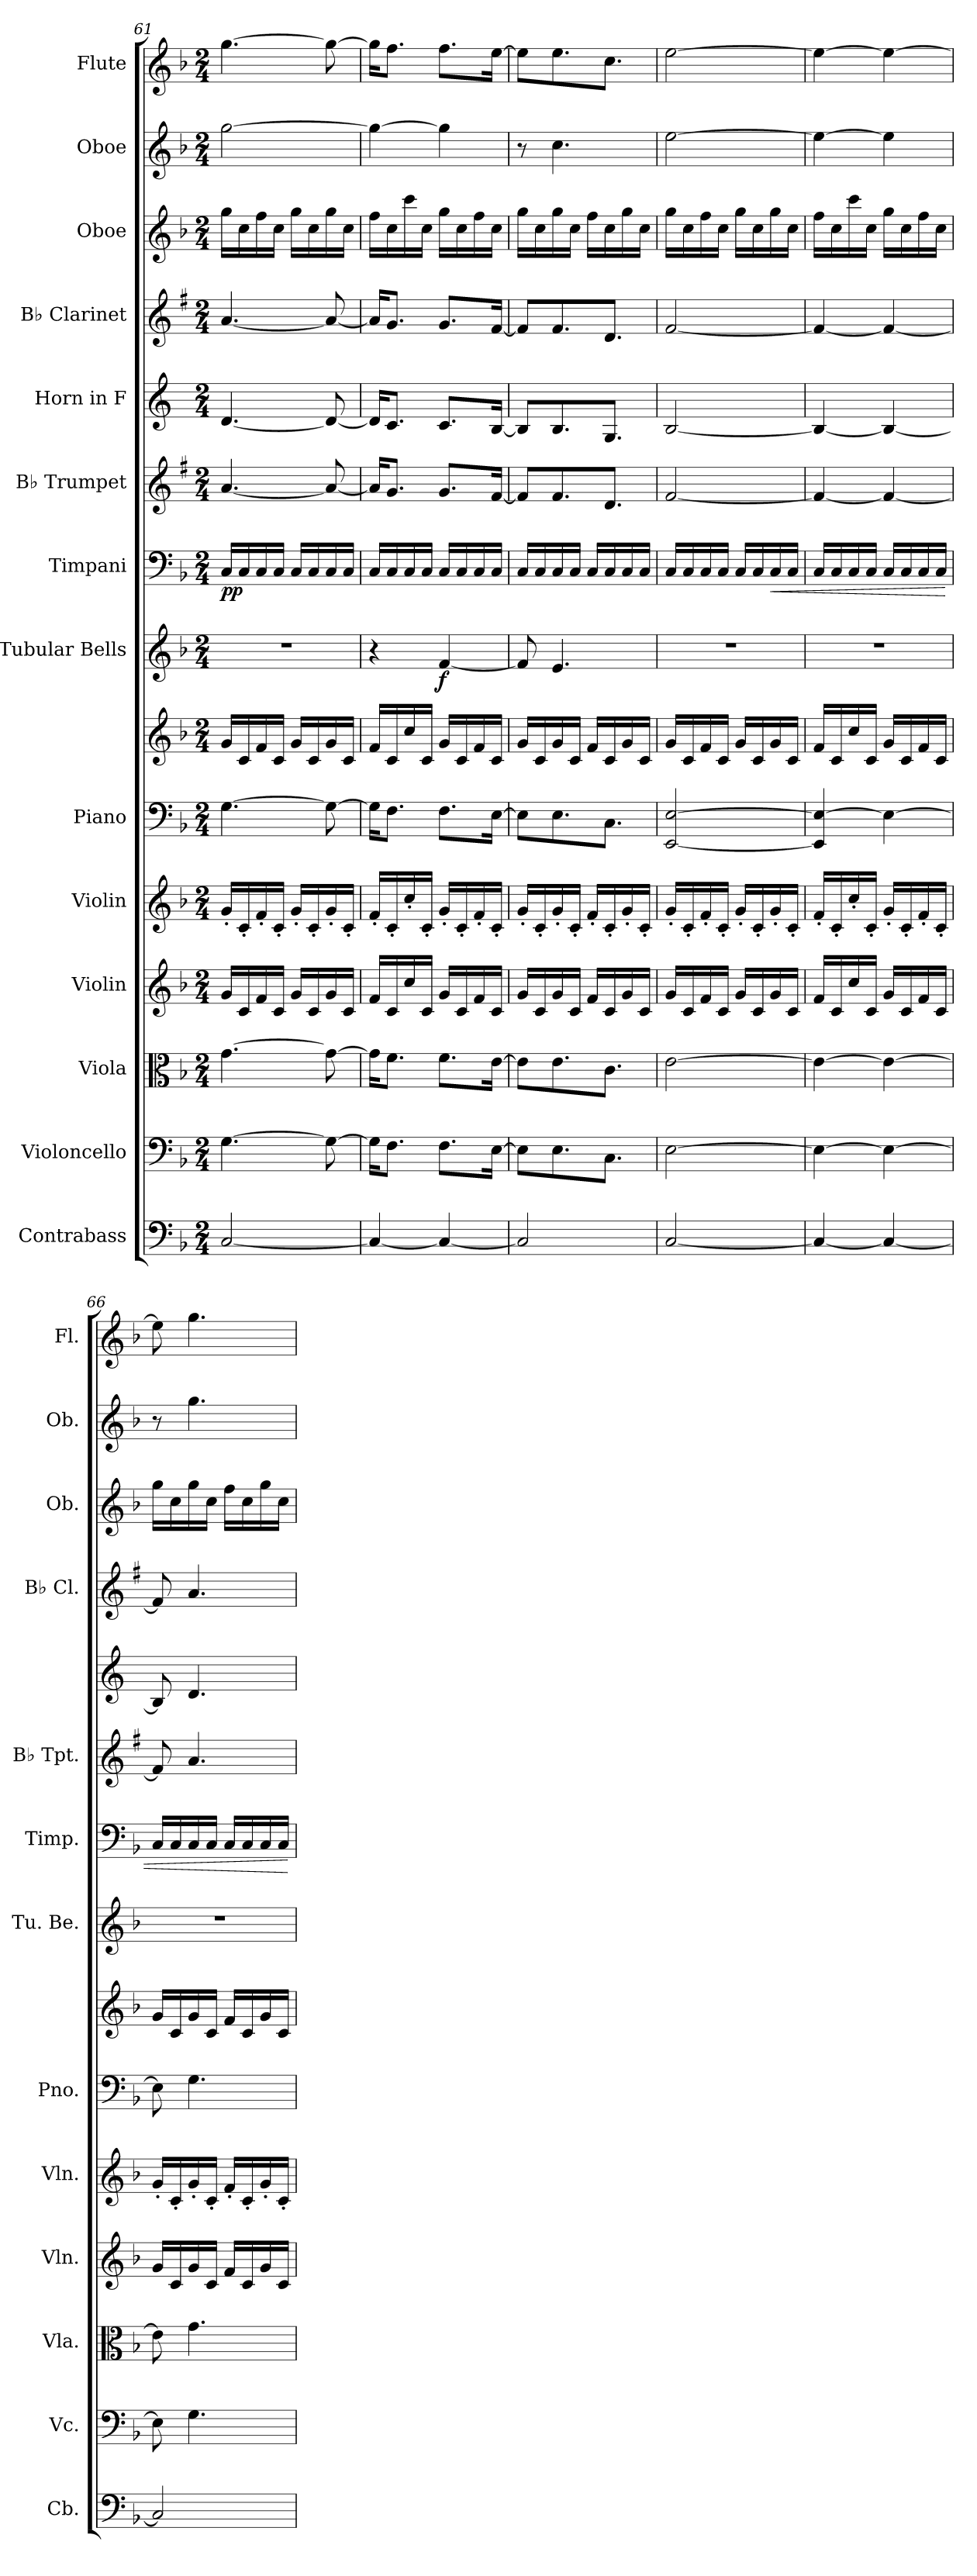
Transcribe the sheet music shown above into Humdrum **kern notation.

**kern	**kern	**kern	**kern	**kern	**kern	**kern	**kern	**dynam	**kern	**dynam	**kern	**kern	**kern	**kern	**kern	**kern
*part14	*part13	*part12	*part11	*part10	*part9	*part9	*part8	*part8	*part7	*part7	*part6	*part5	*part4	*part3	*part2	*part1
*staff15	*staff14	*staff13	*staff12	*staff11	*staff10	*staff9	*staff8	*staff8	*staff7	*staff7	*staff6	*staff5	*staff4	*staff3	*staff2	*staff1
*I"Contrabass	*I"Violoncello	*I"Viola	*I"Violin	*I"Violin	*I"Piano	*	*I"Tubular Bells	*	*I"Timpani	*	*I"B♭ Trumpet	*I"Horn in F	*I"B♭ Clarinet	*I"Oboe	*I"Oboe	*I"Flute
*I'Cb.	*I'Vc.	*I'Vla.	*I'Vln.	*I'Vln.	*I'Pno.	*	*I'Tu. Be.	*	*I'Timp.	*	*I'B♭ Tpt.	*	*I'B♭ Cl.	*I'Ob.	*I'Ob.	*I'Fl.
*clefF4	*clefF4	*clefC3	*clefG2	*clefG2	*clefF4	*clefG2	*clefG2	*	*clefF4	*	*clefG2	*clefG2	*clefG2	*clefG2	*clefG2	*clefG2
*ITrd7c12	*	*	*	*	*	*	*	*	*	*	*ITrd1c2	*ITrd4c7	*ITrd1c2	*	*	*
*k[b-]	*k[b-]	*k[b-]	*k[b-]	*k[b-]	*k[b-]	*k[b-]	*k[b-]	*	*k[b-]	*	*k[b-]	*k[b-]	*k[b-]	*k[b-]	*k[b-]	*k[b-]
*M2/4	*M2/4	*M2/4	*M2/4	*M2/4	*M2/4	*M2/4	*M2/4	*	*M2/4	*	*M2/4	*M2/4	*M2/4	*M2/4	*M2/4	*M2/4
=61	=61	=61	=61	=61	=61	=61	=61	=61	=61	=61	=61	=61	=61	=61	=61	=61
!	!	!	!	!	!	!	!	!	!	!LO:DY:b	!	!	!	!	!	!
!	!	!	!	!	!	!	!	!	!	!LO:DY:n=1:b	!	!	!	!	!	!
[2CC/	[4.G\	[4.g\	16g/LL	16g'/LL	[4.G\	16g/LL	2r	.	16C/LL	p p	[4.g/	[4.G/	[4.g/	16gg\LL	[2gg\	[4.gg\
.	.	.	16c/	16c'/	.	16c/	.	.	16C/	.	.	.	.	16cc\	.	.
.	.	.	16f/	16f'/	.	16f/	.	.	16C/	.	.	.	.	16ff\	.	.
.	.	.	16c/JJ	16c'/JJ	.	16c/JJ	.	.	16C/JJ	.	.	.	.	16cc\JJ	.	.
.	.	.	16g/LL	16g'/LL	.	16g/LL	.	.	16C/LL	.	.	.	.	16gg\LL	.	.
.	.	.	16c/	16c'/	.	16c/	.	.	16C/	.	.	.	.	16cc\	.	.
.	8G\_	8g\_	16g/	16g'/	8G\_	16g/	.	.	16C/	.	8g/_	8G/_	8g/_	16gg\	.	8gg\_
.	.	.	16c/JJ	16c'/JJ	.	16c/JJ	.	.	16C/JJ	.	.	.	.	16cc\JJ	.	.
=62	=62	=62	=62	=62	=62	=62	=62	=62	=62	=62	=62	=62	=62	=62	=62	=62
4CC/_	16G\KL]	16g\KL]	16f/LL	16f'/LL	16G\KL]	16f/LL	4r	.	16C/LL	.	16g/KL]	16G/KL]	16g/KL]	16ff\LL	4gg\_	16gg\KL]
.	8.F\J	8.f\J	16c/	16c'/	8.F\J	16c/	.	.	16C/	.	8.f/J	8.F/J	8.f/J	16cc\	.	8.ff\J
.	.	.	16cc/	16cc'/	.	16cc/	.	.	16C/	.	.	.	.	16ccc\	.	.
.	.	.	16c/JJ	16c'/JJ	.	16c/JJ	.	.	16C/JJ	.	.	.	.	16cc\JJ	.	.
!	!	!	!	!	!	!	!	!LO:DY:b	!	!	!	!	!	!	!	!
4CC/_	8.F\L	8.f\L	16g/LL	16g'/LL	8.F\L	16g/LL	[4f/	f	16C/LL	.	8.f/L	8.F/L	8.f/L	16gg\LL	4gg\]	8.ff\L
.	.	.	16c/	16c'/	.	16c/	.	.	16C/	.	.	.	.	16cc\	.	.
.	.	.	16f/	16f'/	.	16f/	.	.	16C/	.	.	.	.	16ff\	.	.
.	[16E\Jk	[16e\Jk	16c/JJ	16c'/JJ	[16E\Jk	16c/JJ	.	.	16C/JJ	.	[16e/Jk	[16E/Jk	[16e/Jk	16cc\JJ	.	[16ee\Jk
=63	=63	=63	=63	=63	=63	=63	=63	=63	=63	=63	=63	=63	=63	=63	=63	=63
2CC/]	8E\L]	8e\L]	16g/LL	16g'/LL	8E\L]	16g/LL	8f/]	.	16C/LL	.	8e/L]	8E/L]	8e/L]	16gg\LL	8r	8ee\L]
.	.	.	16c/	16c'/	.	16c/	.	.	16C/	.	.	.	.	16cc\	.	.
.	8.E\	8.e\	16g/	16g'/	8.E\	16g/	4.e/	.	16C/	.	8.e/	8.E/	8.e/	16gg\	4.cc\	8.ee\
.	.	.	16c/JJ	16c'/JJ	.	16c/JJ	.	.	16C/JJ	.	.	.	.	16cc\JJ	.	.
.	.	.	16f/LL	16f'/LL	.	16f/LL	.	.	16C/LL	.	.	.	.	16ff\LL	.	.
.	8.C\J	8.c\J	16c/	16c'/	8.C\J	16c/	.	.	16C/	.	8.c/J	8.C/J	8.c/J	16cc\	.	8.cc\J
.	.	.	16g/	16g'/	.	16g/	.	.	16C/	.	.	.	.	16gg\	.	.
.	.	.	16c/JJ	16c'/JJ	.	16c/JJ	.	.	16C/JJ	.	.	.	.	16cc\JJ	.	.
!!LO:PB:g=z
=64	=64	=64	=64	=64	=64	=64	=64	=64	=64	=64	=64	=64	=64	=64	=64	=64
[2CC/	[2E\	[2e\	16g/LL	16g'/LL	[2EE/ [2E/	16g/LL	2r	.	16C/LL	.	[2e/	[2E/	[2e/	16gg\LL	[2ee\	[2ee\
.	.	.	16c/	16c'/	.	16c/	.	.	16C/	.	.	.	.	16cc\	.	.
.	.	.	16f/	16f'/	.	16f/	.	.	16C/	.	.	.	.	16ff\	.	.
.	.	.	16c/JJ	16c'/JJ	.	16c/JJ	.	.	16C/JJ	.	.	.	.	16cc\JJ	.	.
.	.	.	16g/LL	16g'/LL	.	16g/LL	.	.	16C/LL	.	.	.	.	16gg\LL	.	.
.	.	.	16c/	16c'/	.	16c/	.	.	16C/	.	.	.	.	16cc\	.	.
!	!	!	!	!	!	!	!	!	!	!LO:HP:b	!	!	!	!	!	!
.	.	.	16g/	16g'/	.	16g/	.	.	16C/	<	.	.	.	16gg\	.	.
.	.	.	16c/JJ	16c'/JJ	.	16c/JJ	.	.	16C/JJ	.	.	.	.	16cc\JJ	.	.
=65	=65	=65	=65	=65	=65	=65	=65	=65	=65	=65	=65	=65	=65	=65	=65	=65
4CC/_	4E\_	4e\_	16f/LL	16f'/LL	4EE/] 4E/_	16f/LL	2r	.	16C/LL	.	4e/_	4E/_	4e/_	16ff\LL	4ee\_	4ee\_
.	.	.	16c/	16c'/	.	16c/	.	.	16C/	.	.	.	.	16cc\	.	.
.	.	.	16cc/	16cc'/	.	16cc/	.	.	16C/	.	.	.	.	16ccc\	.	.
.	.	.	16c/JJ	16c'/JJ	.	16c/JJ	.	.	16C/JJ	.	.	.	.	16cc\JJ	.	.
4CC/_	4E\_	4e\_	16g/LL	16g'/LL	4E\_	16g/LL	.	.	16C/LL	.	4e/_	4E/_	4e/_	16gg\LL	4ee\]	4ee\_
.	.	.	16c/	16c'/	.	16c/	.	.	16C/	.	.	.	.	16cc\	.	.
.	.	.	16f/	16f'/	.	16f/	.	.	16C/	.	.	.	.	16ff\	.	.
.	.	.	16c/JJ	16c'/JJ	.	16c/JJ	.	.	16C/JJ	.	.	.	.	16cc\JJ	.	.
=66	=66	=66	=66	=66	=66	=66	=66	=66	=66	=66	=66	=66	=66	=66	=66	=66
2CC/]	8E\]	8e\]	16g/LL	16g'/LL	8E\]	16g/LL	2r	.	16C/LL	.	8e/]	8E/]	8e/]	16gg\LL	8r	8ee\]
.	.	.	16c/	16c'/	.	16c/	.	.	16C/	.	.	.	.	16cc\	.	.
.	4.G\	4.g\	16g/	16g'/	4.G\	16g/	.	.	16C/	.	4.g/	4.G/	4.g/	16gg\	4.gg\	4.gg\
.	.	.	16c/JJ	16c'/JJ	.	16c/JJ	.	.	16C/JJ	.	.	.	.	16cc\JJ	.	.
.	.	.	16f/LL	16f'/LL	.	16f/LL	.	.	16C/LL	.	.	.	.	16ff\LL	.	.
.	.	.	16c/	16c'/	.	16c/	.	.	16C/	.	.	.	.	16cc\	.	.
.	.	.	16g/	16g'/	.	16g/	.	.	16C/	.	.	.	.	16gg\	.	.
.	.	.	16c/JJ	16c'/JJ	.	16c/JJ	.	.	16C/JJ	.	.	.	.	16cc\JJ	.	.
.	.	.	.	.	.	.	.	.	.	[	.	.	.	.	.	.
=	=	=	=	=	=	=	=	=	=	=	=	=	=	=	=	=
*-	*-	*-	*-	*-	*-	*-	*-	*-	*-	*-	*-	*-	*-	*-	*-	*-
